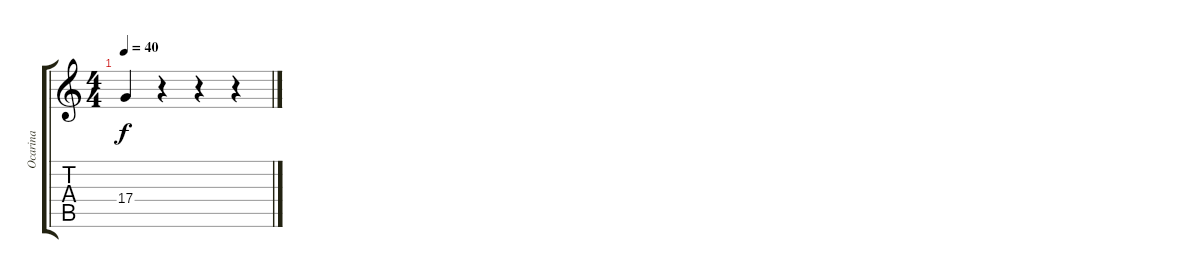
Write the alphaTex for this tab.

\track ("Ocarina" "Ocarina") {instrument ocarina}
\staff {score tabs}
\tuning (E4 B3 G3 D3 A2 E2) {hide}
\ts (4 4)
\tempo 40
\clef g2
\ks c
17.4{t}.4{dy f} r.4 r.4 r.4
